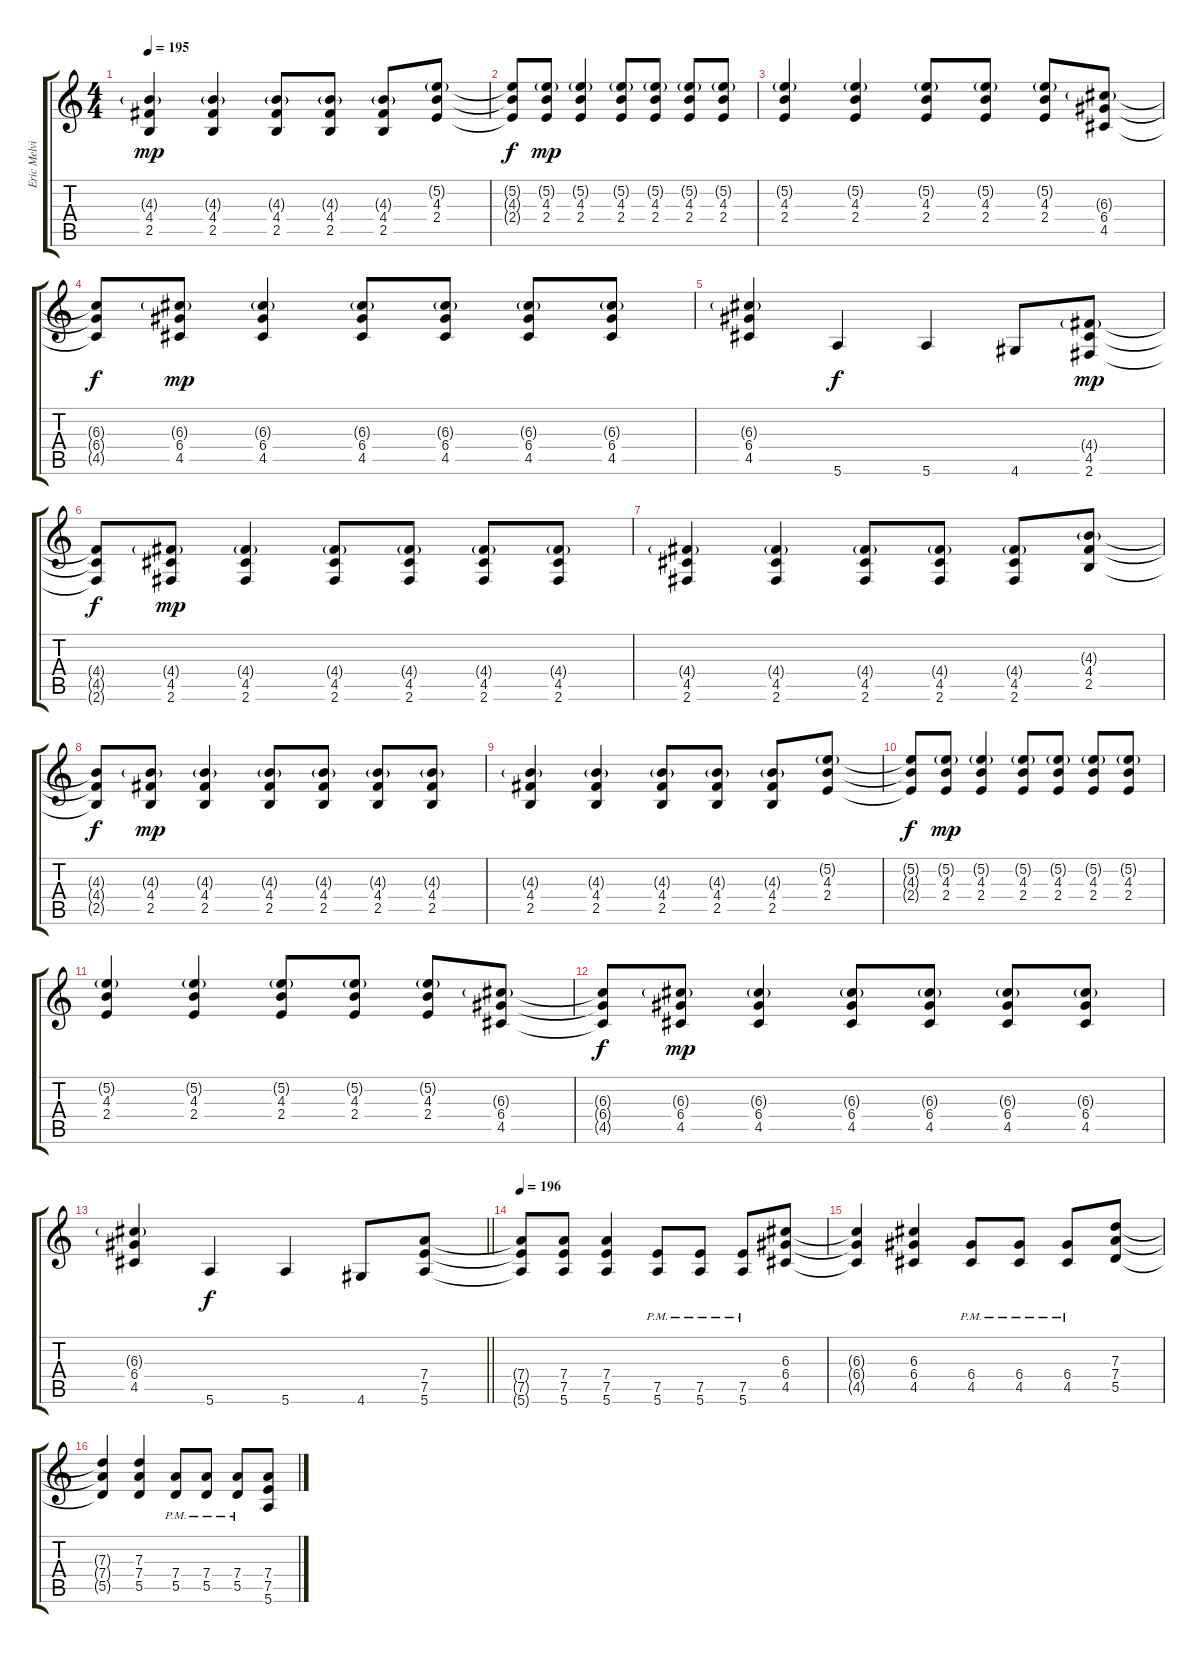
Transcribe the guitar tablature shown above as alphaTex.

\track ("Eric Melvin" "Eric Melvi") {instrument distortionguitar}
\staff {score tabs}
\tuning (E4 B3 G3 D3 A2 E2) {hide}
\ts (4 4)
\tempo 195
\clef g2
\ks c
(4.3{g} 4.4 2.5).4{dy mp} (4.3{g} 4.4 2.5).4 (4.3{g} 4.4 2.5).8 (4.3{g} 4.4 2.5).8 (4.3{g} 4.4 2.5).8 (5.2{g} 4.3 2.4).8 |
(5.2{t} 4.3{t} 2.4{t}).8{dy f} (5.2{g} 4.3 2.4).8{dy mp} (5.2{g} 4.3 2.4).4 (5.2{g} 4.3 2.4).8 (5.2{g} 4.3 2.4).8 (5.2{g} 4.3 2.4).8 (5.2{g} 4.3 2.4).8 |
(5.2{g} 4.3 2.4).4 (5.2{g} 4.3 2.4).4 (5.2{g} 4.3 2.4).8 (5.2{g} 4.3 2.4).8 (5.2{g} 4.3 2.4).8 (6.3{g} 6.4 4.5).8 |
(6.3{t} 6.4{t} 4.5{t}).8{dy f} (6.3{g} 6.4 4.5).8{dy mp} (6.3{g} 6.4 4.5).4 (6.3{g} 6.4 4.5).8 (6.3{g} 6.4 4.5).8 (6.3{g} 6.4 4.5).8 (6.3{g} 6.4 4.5).8 |
(6.3{g} 6.4 4.5).4 5.6.4{dy f} 5.6.4 4.6.8 (4.4{g} 4.5 2.6).8{dy mp} |
(4.4{t} 4.5{t} 2.6{t}).8{dy f} (4.4{g} 4.5 2.6).8{dy mp} (4.4{g} 4.5 2.6).4 (4.4{g} 4.5 2.6).8 (4.4{g} 4.5 2.6).8 (4.4{g} 4.5 2.6).8 (4.4{g} 4.5 2.6).8 |
(4.4{g} 4.5 2.6).4 (4.4{g} 4.5 2.6).4 (4.4{g} 4.5 2.6).8 (4.4{g} 4.5 2.6).8 (4.4{g} 4.5 2.6).8 (4.3{g} 4.4 2.5).8 |
(4.3{t} 4.4{t} 2.5{t}).8{dy f} (4.3{g} 4.4 2.5).8{dy mp} (4.3{g} 4.4 2.5).4 (4.3{g} 4.4 2.5).8 (4.3{g} 4.4 2.5).8 (4.3{g} 4.4 2.5).8 (4.3{g} 4.4 2.5).8 |
(4.3{g} 4.4 2.5).4 (4.3{g} 4.4 2.5).4 (4.3{g} 4.4 2.5).8 (4.3{g} 4.4 2.5).8 (4.3{g} 4.4 2.5).8 (5.2{g} 4.3 2.4).8 |
(5.2{t} 4.3{t} 2.4{t}).8{dy f} (5.2{g} 4.3 2.4).8{dy mp} (5.2{g} 4.3 2.4).4 (5.2{g} 4.3 2.4).8 (5.2{g} 4.3 2.4).8 (5.2{g} 4.3 2.4).8 (5.2{g} 4.3 2.4).8 |
(5.2{g} 4.3 2.4).4 (5.2{g} 4.3 2.4).4 (5.2{g} 4.3 2.4).8 (5.2{g} 4.3 2.4).8 (5.2{g} 4.3 2.4).8 (6.3{g} 6.4 4.5).8 |
(6.3{t} 6.4{t} 4.5{t}).8{dy f} (6.3{g} 6.4 4.5).8{dy mp} (6.3{g} 6.4 4.5).4 (6.3{g} 6.4 4.5).8 (6.3{g} 6.4 4.5).8 (6.3{g} 6.4 4.5).8 (6.3{g} 6.4 4.5).8 |
\barLineRight lightlight
(6.3{g} 6.4 4.5).4 5.6.4{dy f} 5.6.4 4.6.8 (7.4 7.5 5.6).8 |
\section ("" "")
\tempo 196
(7.4{t} 7.5{t} 5.6{t}).8 (7.4 7.5 5.6).8 (7.4 7.5 5.6).4 (7.5{pm} 5.6{pm}).8 (7.5{pm} 5.6{pm}).8 (7.5{pm} 5.6{pm}).8 (6.3 6.4 4.5).8 |
(6.3{t} 6.4{t} 4.5{t}).4 (6.3 6.4 4.5).4 (6.4{pm} 4.5{pm}).8 (6.4{pm} 4.5{pm}).8 (6.4{pm} 4.5{pm}).8 (7.3 7.4 5.5).8 |
(7.3{t} 7.4{t} 5.5{t}).4 (7.3 7.4 5.5).4 (7.4{pm} 5.5{pm}).8 (7.4{pm} 5.5{pm}).8 (7.4{pm} 5.5{pm}).8 (7.4 7.5 5.6).8
